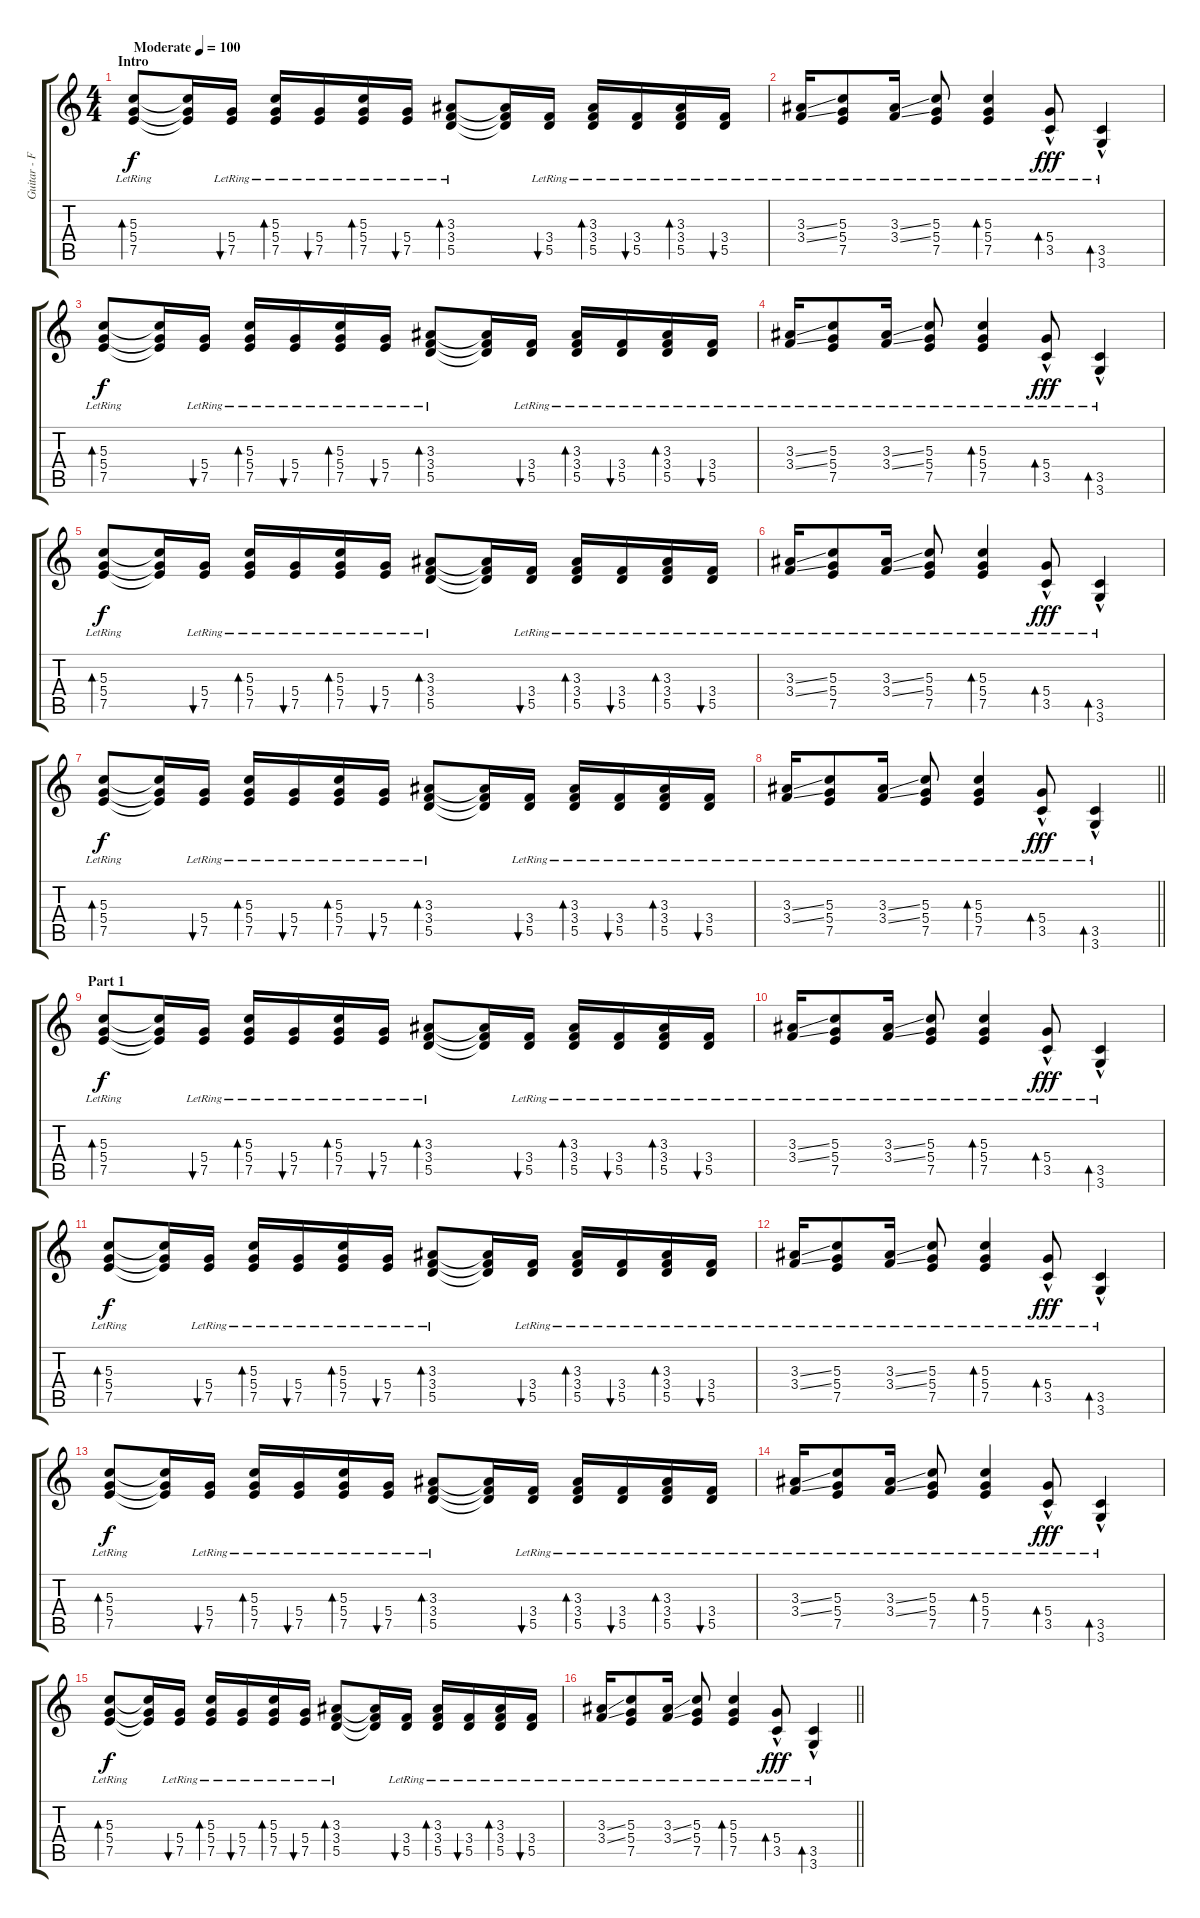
\track ("Guitar - Fills" "Guitar - F") {instrument acousticguitarsteel}
\staff {score tabs}
\tuning (E4 B3 G3 D3 A2 E2) {hide}
\ts (4 4)
\section ("" "Intro")
\tempo (100 "Moderate")
\clef g2
\ks c
(5.3{lr} 5.4{lr} 7.5{lr}).8{bd 30 dy f instrument acousticguitarsteel} (5.3{t} 5.4{t} 7.5{t}).16 (5.4{lr} 7.5{lr}).16{bu 30} (5.3{lr} 5.4{lr} 7.5{lr}).16{bd 30} (5.4{lr} 7.5{lr}).16{bu 30} (5.3{lr} 5.4{lr} 7.5{lr}).16{bd 30} (5.4{lr} 7.5{lr}).16{bu 30} (3.3{lr} 3.4{lr} 5.5{lr}).8{bd 30} (3.3{t} 3.4{t} 5.5{t}).16 (3.4{lr} 5.5{lr}).16{bu 30} (3.3{lr} 3.4{lr} 5.5{lr}).16{bd 30} (3.4{lr} 5.5{lr}).16{bu 30} (3.3{lr} 3.4{lr} 5.5{lr}).16{bd 30} (3.4{lr} 5.5{lr}).16{bu 30} |
(3.3{ss lr} 3.4{ss lr}).16 (5.3{lr} 5.4{lr} 7.5).8 (3.3{ss lr} 3.4{ss lr}).16 (5.3{lr} 5.4{lr} 7.5).8 (5.3{lr} 5.4{lr} 7.5{lr}).4{bd 30} (5.4{hac lr} 3.5{hac lr}).8{bd 30 dy fff} (3.5{hac lr} 3.6{hac lr}).4{bd 30} |
(5.3{lr} 5.4{lr} 7.5{lr}).8{bd 30 dy f} (5.3{t} 5.4{t} 7.5{t}).16 (5.4{lr} 7.5{lr}).16{bu 30} (5.3{lr} 5.4{lr} 7.5{lr}).16{bd 30} (5.4{lr} 7.5{lr}).16{bu 30} (5.3{lr} 5.4{lr} 7.5{lr}).16{bd 30} (5.4{lr} 7.5{lr}).16{bu 30} (3.3{lr} 3.4{lr} 5.5{lr}).8{bd 30} (3.3{t} 3.4{t} 5.5{t}).16 (3.4{lr} 5.5{lr}).16{bu 30} (3.3{lr} 3.4{lr} 5.5{lr}).16{bd 30} (3.4{lr} 5.5{lr}).16{bu 30} (3.3{lr} 3.4{lr} 5.5{lr}).16{bd 30} (3.4{lr} 5.5{lr}).16{bu 30} |
(3.3{ss lr} 3.4{ss lr}).16 (5.3{lr} 5.4{lr} 7.5).8 (3.3{ss lr} 3.4{ss lr}).16 (5.3{lr} 5.4{lr} 7.5).8 (5.3{lr} 5.4{lr} 7.5{lr}).4{bd 30} (5.4{hac lr} 3.5{hac lr}).8{bd 30 dy fff} (3.5{hac lr} 3.6{hac lr}).4{bd 30} |
(5.3{lr} 5.4{lr} 7.5{lr}).8{bd 30 dy f} (5.3{t} 5.4{t} 7.5{t}).16 (5.4{lr} 7.5{lr}).16{bu 30} (5.3{lr} 5.4{lr} 7.5{lr}).16{bd 30} (5.4{lr} 7.5{lr}).16{bu 30} (5.3{lr} 5.4{lr} 7.5{lr}).16{bd 30} (5.4{lr} 7.5{lr}).16{bu 30} (3.3{lr} 3.4{lr} 5.5{lr}).8{bd 30} (3.3{t} 3.4{t} 5.5{t}).16 (3.4{lr} 5.5{lr}).16{bu 30} (3.3{lr} 3.4{lr} 5.5{lr}).16{bd 30} (3.4{lr} 5.5{lr}).16{bu 30} (3.3{lr} 3.4{lr} 5.5{lr}).16{bd 30} (3.4{lr} 5.5{lr}).16{bu 30} |
(3.3{ss lr} 3.4{ss lr}).16 (5.3{lr} 5.4{lr} 7.5).8 (3.3{ss lr} 3.4{ss lr}).16 (5.3{lr} 5.4{lr} 7.5).8 (5.3{lr} 5.4{lr} 7.5{lr}).4{bd 30} (5.4{hac lr} 3.5{hac lr}).8{bd 30 dy fff} (3.5{hac lr} 3.6{hac lr}).4{bd 30} |
(5.3{lr} 5.4{lr} 7.5{lr}).8{bd 30 dy f} (5.3{t} 5.4{t} 7.5{t}).16 (5.4{lr} 7.5{lr}).16{bu 30} (5.3{lr} 5.4{lr} 7.5{lr}).16{bd 30} (5.4{lr} 7.5{lr}).16{bu 30} (5.3{lr} 5.4{lr} 7.5{lr}).16{bd 30} (5.4{lr} 7.5{lr}).16{bu 30} (3.3{lr} 3.4{lr} 5.5{lr}).8{bd 30} (3.3{t} 3.4{t} 5.5{t}).16 (3.4{lr} 5.5{lr}).16{bu 30} (3.3{lr} 3.4{lr} 5.5{lr}).16{bd 30} (3.4{lr} 5.5{lr}).16{bu 30} (3.3{lr} 3.4{lr} 5.5{lr}).16{bd 30} (3.4{lr} 5.5{lr}).16{bu 30} |
\barLineRight lightlight
(3.3{ss lr} 3.4{ss lr}).16 (5.3{lr} 5.4{lr} 7.5).8 (3.3{ss lr} 3.4{ss lr}).16 (5.3{lr} 5.4{lr} 7.5).8 (5.3{lr} 5.4{lr} 7.5{lr}).4{bd 30} (5.4{hac lr} 3.5{hac lr}).8{bd 30 dy fff} (3.5{hac lr} 3.6{hac lr}).4{bd 30} |
\section ("" "Part 1")
(5.3{lr} 5.4{lr} 7.5{lr}).8{bd 30 dy f volume 8} (5.3{t} 5.4{t} 7.5{t}).16 (5.4{lr} 7.5{lr}).16{bu 30} (5.3{lr} 5.4{lr} 7.5{lr}).16{bd 30} (5.4{lr} 7.5{lr}).16{bu 30} (5.3{lr} 5.4{lr} 7.5{lr}).16{bd 30} (5.4{lr} 7.5{lr}).16{bu 30} (3.3{lr} 3.4{lr} 5.5{lr}).8{bd 30} (3.3{t} 3.4{t} 5.5{t}).16 (3.4{lr} 5.5{lr}).16{bu 30} (3.3{lr} 3.4{lr} 5.5{lr}).16{bd 30} (3.4{lr} 5.5{lr}).16{bu 30} (3.3{lr} 3.4{lr} 5.5{lr}).16{bd 30} (3.4{lr} 5.5{lr}).16{bu 30} |
(3.3{ss lr} 3.4{ss lr}).16 (5.3{lr} 5.4{lr} 7.5).8 (3.3{ss lr} 3.4{ss lr}).16 (5.3{lr} 5.4{lr} 7.5).8 (5.3{lr} 5.4{lr} 7.5{lr}).4{bd 30} (5.4{hac lr} 3.5{hac lr}).8{bd 30 dy fff} (3.5{hac lr} 3.6{hac lr}).4{bd 30} |
(5.3{lr} 5.4{lr} 7.5{lr}).8{bd 30 dy f} (5.3{t} 5.4{t} 7.5{t}).16 (5.4{lr} 7.5{lr}).16{bu 30} (5.3{lr} 5.4{lr} 7.5{lr}).16{bd 30} (5.4{lr} 7.5{lr}).16{bu 30} (5.3{lr} 5.4{lr} 7.5{lr}).16{bd 30} (5.4{lr} 7.5{lr}).16{bu 30} (3.3{lr} 3.4{lr} 5.5{lr}).8{bd 30} (3.3{t} 3.4{t} 5.5{t}).16 (3.4{lr} 5.5{lr}).16{bu 30} (3.3{lr} 3.4{lr} 5.5{lr}).16{bd 30} (3.4{lr} 5.5{lr}).16{bu 30} (3.3{lr} 3.4{lr} 5.5{lr}).16{bd 30} (3.4{lr} 5.5{lr}).16{bu 30} |
(3.3{ss lr} 3.4{ss lr}).16 (5.3{lr} 5.4{lr} 7.5).8 (3.3{ss lr} 3.4{ss lr}).16 (5.3{lr} 5.4{lr} 7.5).8 (5.3{lr} 5.4{lr} 7.5{lr}).4{bd 30} (5.4{hac lr} 3.5{hac lr}).8{bd 30 dy fff} (3.5{hac lr} 3.6{hac lr}).4{bd 30} |
(5.3{lr} 5.4{lr} 7.5{lr}).8{bd 30 dy f} (5.3{t} 5.4{t} 7.5{t}).16 (5.4{lr} 7.5{lr}).16{bu 30} (5.3{lr} 5.4{lr} 7.5{lr}).16{bd 30} (5.4{lr} 7.5{lr}).16{bu 30} (5.3{lr} 5.4{lr} 7.5{lr}).16{bd 30} (5.4{lr} 7.5{lr}).16{bu 30} (3.3{lr} 3.4{lr} 5.5{lr}).8{bd 30} (3.3{t} 3.4{t} 5.5{t}).16 (3.4{lr} 5.5{lr}).16{bu 30} (3.3{lr} 3.4{lr} 5.5{lr}).16{bd 30} (3.4{lr} 5.5{lr}).16{bu 30} (3.3{lr} 3.4{lr} 5.5{lr}).16{bd 30} (3.4{lr} 5.5{lr}).16{bu 30} |
(3.3{ss lr} 3.4{ss lr}).16 (5.3{lr} 5.4{lr} 7.5).8 (3.3{ss lr} 3.4{ss lr}).16 (5.3{lr} 5.4{lr} 7.5).8 (5.3{lr} 5.4{lr} 7.5{lr}).4{bd 30} (5.4{hac lr} 3.5{hac lr}).8{bd 30 dy fff} (3.5{hac lr} 3.6{hac lr}).4{bd 30} |
(5.3{lr} 5.4{lr} 7.5{lr}).8{bd 30 dy f} (5.3{t} 5.4{t} 7.5{t}).16 (5.4{lr} 7.5{lr}).16{bu 30} (5.3{lr} 5.4{lr} 7.5{lr}).16{bd 30} (5.4{lr} 7.5{lr}).16{bu 30} (5.3{lr} 5.4{lr} 7.5{lr}).16{bd 30} (5.4{lr} 7.5{lr}).16{bu 30} (3.3{lr} 3.4{lr} 5.5{lr}).8{bd 30} (3.3{t} 3.4{t} 5.5{t}).16 (3.4{lr} 5.5{lr}).16{bu 30} (3.3{lr} 3.4{lr} 5.5{lr}).16{bd 30} (3.4{lr} 5.5{lr}).16{bu 30} (3.3{lr} 3.4{lr} 5.5{lr}).16{bd 30} (3.4{lr} 5.5{lr}).16{bu 30} |
\barLineRight lightlight
(3.3{ss lr} 3.4{ss lr}).16 (5.3{lr} 5.4{lr} 7.5).8 (3.3{ss lr} 3.4{ss lr}).16 (5.3{lr} 5.4{lr} 7.5).8 (5.3{lr} 5.4{lr} 7.5{lr}).4{bd 30} (5.4{hac lr} 3.5{hac lr}).8{bd 30 dy fff} (3.5{hac lr} 3.6{hac lr}).4{bd 30}
